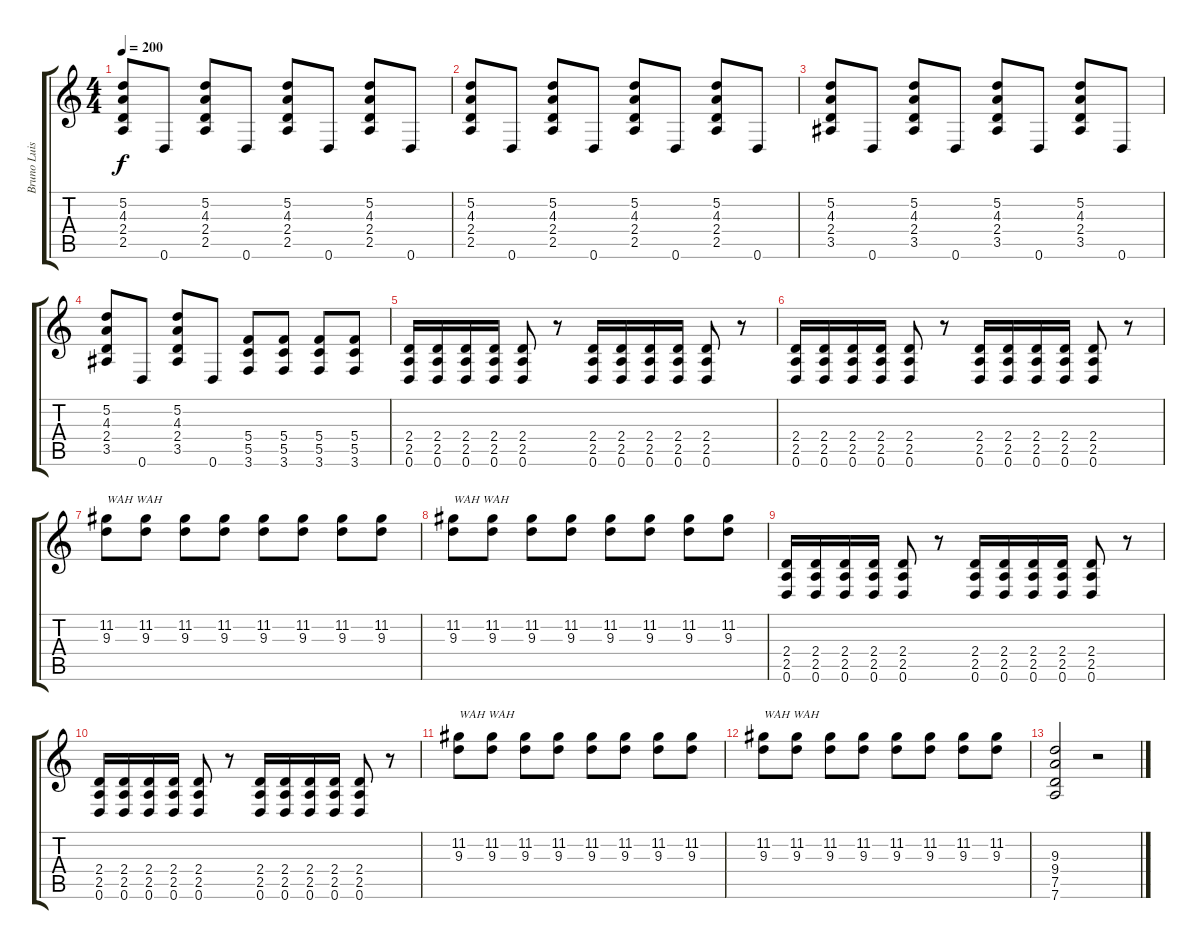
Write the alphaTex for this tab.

\track ("Bruno Luis" "Bruno Luis") {instrument distortionguitar}
\staff {score tabs}
\tuning (D4 A3 F3 C3 G2 D2) {hide}
\ts (4 4)
\tempo 200
\clef g2
\ks c
(5.2 4.3 2.4 2.5).8{dy f} 0.6.8 (5.2 4.3 2.4 2.5).8 0.6.8 (5.2 4.3 2.4 2.5).8 0.6.8 (5.2 4.3 2.4 2.5).8 0.6.8 |
(5.2 4.3 2.4 2.5).8 0.6.8 (5.2 4.3 2.4 2.5).8 0.6.8 (5.2 4.3 2.4 2.5).8 0.6.8 (5.2 4.3 2.4 2.5).8 0.6.8 |
(5.2 4.3 2.4 3.5).8 0.6.8 (5.2 4.3 2.4 3.5).8 0.6.8 (5.2 4.3 2.4 3.5).8 0.6.8 (5.2 4.3 2.4 3.5).8 0.6.8 |
(5.2 4.3 2.4 3.5).8 0.6.8 (5.2 4.3 2.4 3.5).8 0.6.8 (5.4 5.5 3.6).8 (5.4 5.5 3.6).8 (5.4 5.5 3.6).8 (5.4 5.5 3.6).8 |
(2.4 2.5 0.6).16 (2.4 2.5 0.6).16 (2.4 2.5 0.6).16 (2.4 2.5 0.6).16 (2.4 2.5 0.6).8 r.8 (2.4 2.5 0.6).16 (2.4 2.5 0.6).16 (2.4 2.5 0.6).16 (2.4 2.5 0.6).16 (2.4 2.5 0.6).8 r.8 |
(2.4 2.5 0.6).16 (2.4 2.5 0.6).16 (2.4 2.5 0.6).16 (2.4 2.5 0.6).16 (2.4 2.5 0.6).8 r.8 (2.4 2.5 0.6).16 (2.4 2.5 0.6).16 (2.4 2.5 0.6).16 (2.4 2.5 0.6).16 (2.4 2.5 0.6).8 r.8 |
(11.2 9.3).8{txt "WAH WAH"} (11.2 9.3).8 (11.2 9.3).8 (11.2 9.3).8 (11.2 9.3).8 (11.2 9.3).8 (11.2 9.3).8 (11.2 9.3).8 |
(11.2 9.3).8{txt "WAH WAH"} (11.2 9.3).8 (11.2 9.3).8 (11.2 9.3).8 (11.2 9.3).8 (11.2 9.3).8 (11.2 9.3).8 (11.2 9.3).8 |
(2.4 2.5 0.6).16 (2.4 2.5 0.6).16 (2.4 2.5 0.6).16 (2.4 2.5 0.6).16 (2.4 2.5 0.6).8 r.8 (2.4 2.5 0.6).16 (2.4 2.5 0.6).16 (2.4 2.5 0.6).16 (2.4 2.5 0.6).16 (2.4 2.5 0.6).8 r.8 |
(2.4 2.5 0.6).16 (2.4 2.5 0.6).16 (2.4 2.5 0.6).16 (2.4 2.5 0.6).16 (2.4 2.5 0.6).8 r.8 (2.4 2.5 0.6).16 (2.4 2.5 0.6).16 (2.4 2.5 0.6).16 (2.4 2.5 0.6).16 (2.4 2.5 0.6).8 r.8 |
(11.2 9.3).8{txt "WAH WAH"} (11.2 9.3).8 (11.2 9.3).8 (11.2 9.3).8 (11.2 9.3).8 (11.2 9.3).8 (11.2 9.3).8 (11.2 9.3).8 |
(11.2 9.3).8{txt "WAH WAH"} (11.2 9.3).8 (11.2 9.3).8 (11.2 9.3).8 (11.2 9.3).8 (11.2 9.3).8 (11.2 9.3).8 (11.2 9.3).8 |
(9.3 9.4 7.5 7.6).2 r.2
